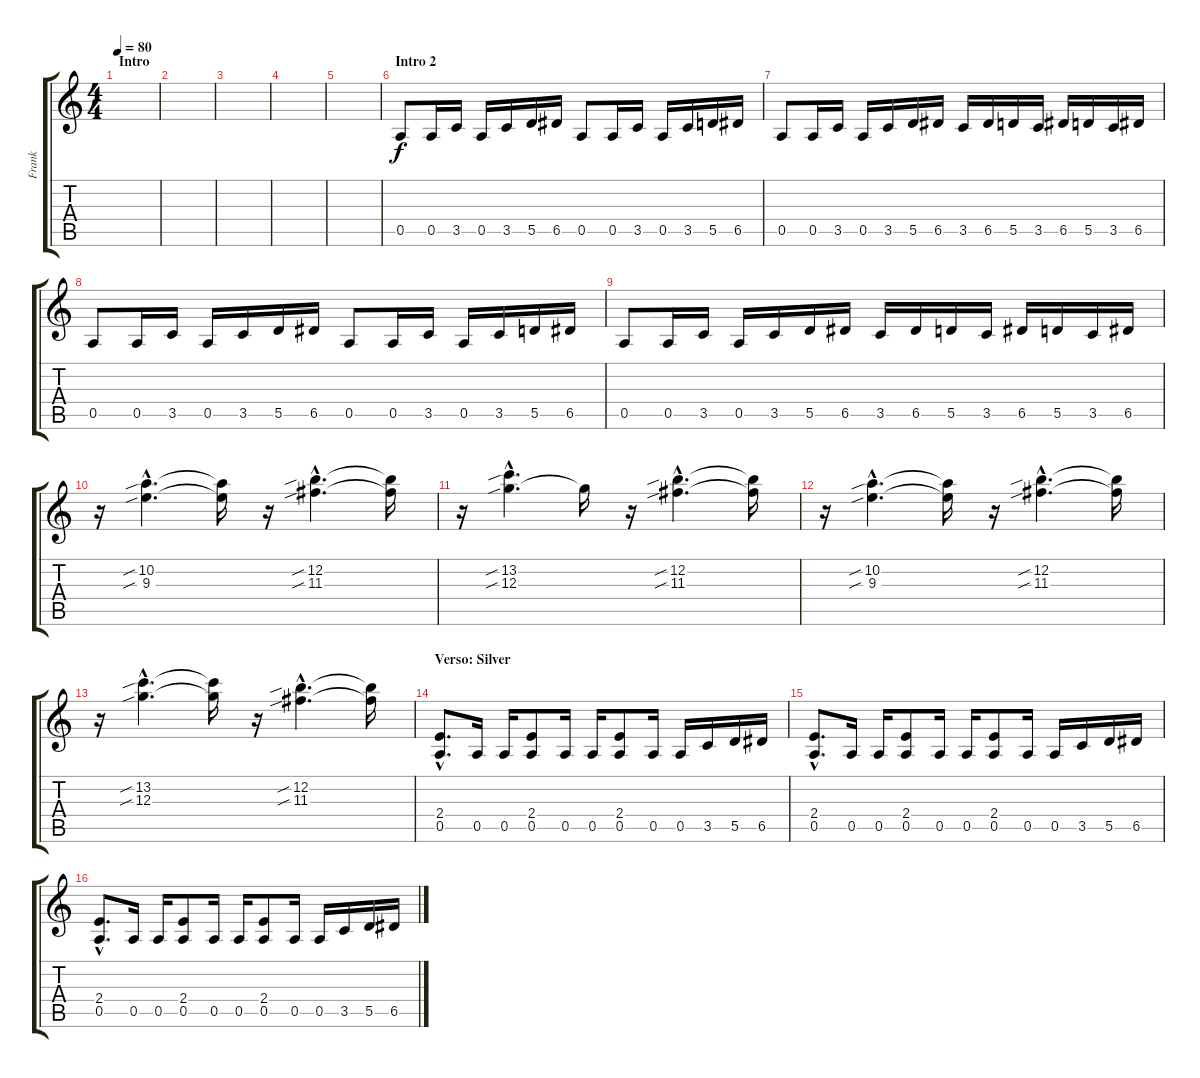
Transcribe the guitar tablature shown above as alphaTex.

\track ("Frank" "Frank") {instrument distortionguitar}
\staff {score tabs}
\tuning (E4 B3 G3 D3 A2 E2) {hide}
\ts (4 4)
\section ("" "Intro")
\tempo 80
\clef g2
\ks c
|
|
|
|
|
\section ("" "Intro 2")
0.5.8 0.5.16 3.5.16 0.5.16 3.5.16 5.5.16 6.5.16 0.5.8 0.5.16 3.5.16 0.5.16 3.5.16 5.5.16 6.5.16 |
0.5.8 0.5.16 3.5.16 0.5.16 3.5.16 5.5.16 6.5.16 3.5.16 6.5.16 5.5.16 3.5.16 6.5.16 5.5.16 3.5.16 6.5.16 |
0.5.8 0.5.16 3.5.16 0.5.16 3.5.16 5.5.16 6.5.16 0.5.8 0.5.16 3.5.16 0.5.16 3.5.16 5.5.16 6.5.16 |
0.5.8 0.5.16 3.5.16 0.5.16 3.5.16 5.5.16 6.5.16 3.5.16 6.5.16 5.5.16 3.5.16 6.5.16 5.5.16 3.5.16 6.5.16 |
r.16{volume 13 instrument lead5charang} (10.2{sib hac} 9.3{sib hac}).4{d} (10.2{t} 9.3{t}).16 r.16 (12.2{sib hac} 11.3{sib hac}).4{d} (12.2{t} 11.3{t}).16 |
r.16 (13.2{sib hac} 12.3{sib hac}).4{d} 12.3{t}.16 r.16 (12.2{sib hac} 11.3{sib hac}).4{d} (12.2{t} 11.3{t}).16 |
r.16 (10.2{sib hac} 9.3{sib hac}).4{d} (10.2{t} 9.3{t}).16 r.16 (12.2{sib hac} 11.3{sib hac}).4{d} (12.2{t} 11.3{t}).16 |
r.16 (13.2{sib hac} 12.3{sib hac}).4{d} (13.2{t} 12.3{t}).16 r.16 (12.2{sib hac} 11.3{sib hac}).4{d} (12.2{t} 11.3{t}).16 |
\section ("" "Verso: Silver")
(2.4{hac} 0.5{hac}).8{d volume 13 instrument distortionguitar} 0.5.16 0.5.16 (2.4 0.5).8 0.5.16 0.5.16 (2.4 0.5).8 0.5.16 0.5.16 3.5.16 5.5.16 6.5.16 |
(2.4{hac} 0.5{hac}).8{d} 0.5.16 0.5.16 (2.4 0.5).8 0.5.16 0.5.16 (2.4 0.5).8 0.5.16 0.5.16 3.5.16 5.5.16 6.5.16 |
(2.4{hac} 0.5{hac}).8{d} 0.5.16 0.5.16 (2.4 0.5).8 0.5.16 0.5.16 (2.4 0.5).8 0.5.16 0.5.16 3.5.16 5.5.16 6.5.16
